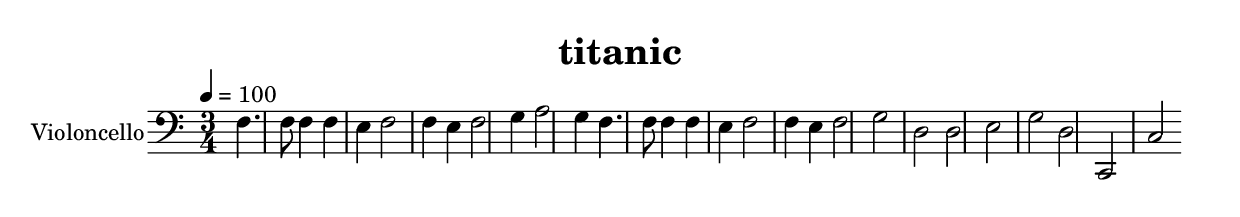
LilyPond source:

\version "2.18.2"
\language "espanol"

\header {
  title = "titanic"
}

global = {
  \key do \major
  \numericTimeSignature
  \time 3/4
  \partial 4
  \tempo 4=100
}


cello = \relative do {
  \global
fa4. fa8 fa4 fa mi fa2 fa4 mi fa2 sol4 la2 sol4
fa4. fa8 fa4 fa mi fa2 fa4 mi fa2 sol re re mi sol re do, do' 
}

celloPart = \new Staff \with {
  instrumentName = "Violoncello"
  midiInstrument = "cello"
} { \clef bass \cello }

\score {
  <<
    \celloPart
  
  >>
  \layout { }
  \midi { }
  
  
}
